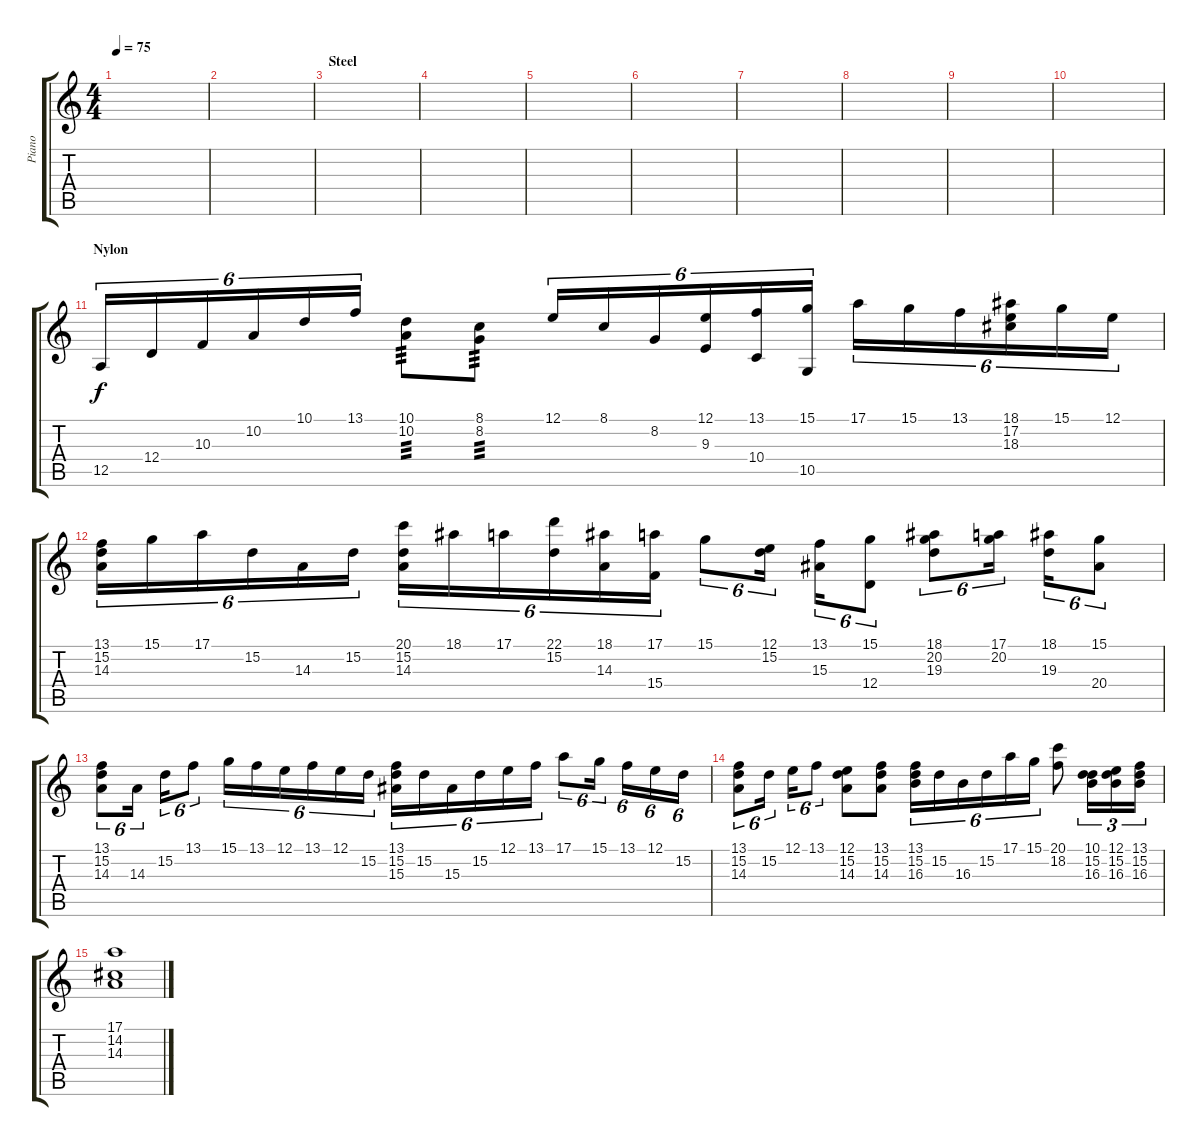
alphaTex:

\track ("Piano" "Piano") {instrument acousticgrandpiano}
\staff {score tabs}
\tuning (E4 B3 G3 D3 A2 E2) {hide}
\ts (4 4)
\tempo 75
\clef g2
\ks c
|
|
\section ("" "Steel")
|
|
|
|
|
|
|
|
\section ("" "Nylon")
12.5.16{tu (6 4) volume 11} 12.4.16{tu (6 4)} 10.3.16{tu (6 4)} 10.2.16{tu (6 4)} 10.1.16{tu (6 4)} 13.1.16{tu (6 4)} (10.1 10.2).8{tp 3} (8.1 8.2).8{tp 3} 12.1.16{tu (6 4)} 8.1.16{tu (6 4)} 8.2.16{tu (6 4)} (12.1 9.3).16{tu (6 4)} (13.1 10.4).16{tu (6 4)} (15.1 10.5).16{tu (6 4)} 17.1.16{tu (6 4)} 15.1.16{tu (6 4)} 13.1.16{tu (6 4)} (18.1 17.2 18.3).16{tu (6 4)} 15.1.16{tu (6 4)} 12.1.16{tu (6 4)} |
(13.1 15.2 14.3).16{tu (6 4)} 15.1.16{tu (6 4)} 17.1.16{tu (6 4)} 15.2.16{tu (6 4)} 14.3.16{tu (6 4)} 15.2.16{tu (6 4)} (20.1 15.2 14.3).16{tu (6 4)} 18.1.16{tu (6 4)} 17.1.16{tu (6 4)} (22.1 15.2).16{tu (6 4)} (18.1 14.3).16{tu (6 4)} (17.1 15.4).16{tu (6 4)} 15.1.8{tu (6 4)} (12.1 15.2).16{tu (6 4)} (13.1 15.3).16{tu (6 4)} (15.1 12.4).8{tu (6 4)} (18.1 20.2 19.3).8{tu (6 4)} (17.1 20.2).16{tu (6 4)} (18.1 19.3).16{tu (6 4)} (15.1 20.4).8{tu (6 4)} |
(13.1 15.2 14.3).8{tu (6 4)} 14.3.16{tu (6 4)} 15.2.16{tu (6 4)} 13.1.8{tu (6 4)} 15.1.16{tu (6 4)} 13.1.16{tu (6 4)} 12.1.16{tu (6 4)} 13.1.16{tu (6 4)} 12.1.16{tu (6 4)} 15.2.16{tu (6 4)} (13.1 15.2 15.3).16{tu (6 4)} 15.2.16{tu (6 4)} 15.3.16{tu (6 4)} 15.2.16{tu (6 4)} 12.1.16{tu (6 4)} 13.1.16{tu (6 4)} 17.1.8{tu (6 4)} 15.1.16{tu (6 4)} 13.1.16{tu (6 4)} 12.1.16{tu (6 4)} 15.2.16{tu (6 4)} |
(13.1 15.2 14.3).8{tu (6 4)} 15.2.16{tu (6 4)} 12.1.16{tu (6 4)} 13.1.8{tu (6 4)} (12.1 15.2 14.3).8 (13.1 15.2 14.3).8 (13.1 15.2 16.3).16{tu (6 4)} 15.2.16{tu (6 4)} 16.3.16{tu (6 4)} 15.2.16{tu (6 4)} 17.1.16{tu (6 4)} 15.1.16{tu (6 4)} (20.1 18.2).8 (10.1 15.2 16.3).16{tu (3 2)} (12.1 15.2 16.3).16{tu (3 2)} (13.1 15.2 16.3).16{tu (3 2)} |
(17.1 14.2 14.3).1
